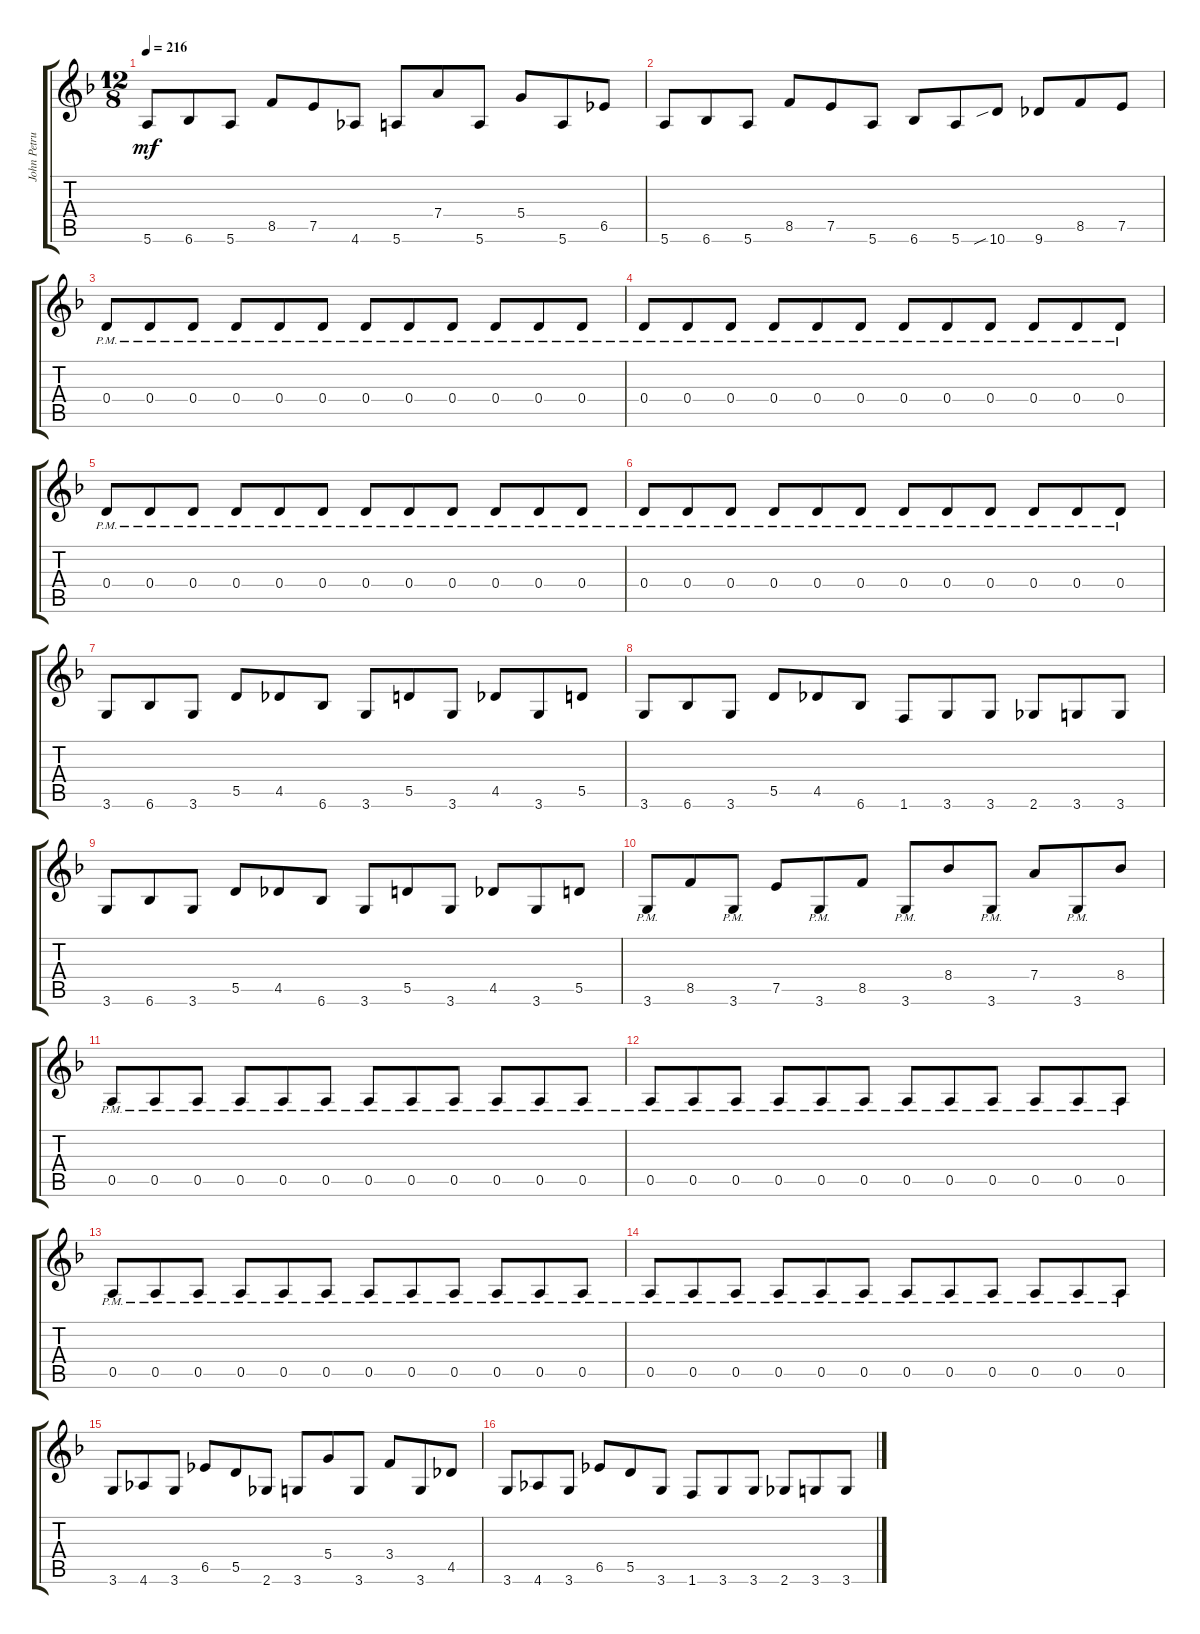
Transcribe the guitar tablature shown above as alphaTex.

\track ("John Petrucci - Guitar" "John Petru") {instrument distortionguitar}
\staff {score tabs}
\tuning (E4 B3 G3 D3 A2 E2) {hide}
\ts (12 8)
\tempo 216
\clef g2
\ks dminor
5.6.8{dy mf} 6.6.8 5.6.8 8.5.8 7.5.8 4.6.8 5.6.8 7.4.8 5.6.8 5.4.8 5.6.8 6.5.8 |
5.6.8 6.6.8 5.6.8 8.5.8 7.5.8 5.6.8 6.6.8 5.6.8 10.6{sib}.8 9.6.8 8.5.8 7.5.8 |
0.4{pm}.8 0.4{pm}.8 0.4{pm}.8 0.4{pm}.8 0.4{pm}.8 0.4{pm}.8 0.4{pm}.8 0.4{pm}.8 0.4{pm}.8 0.4{pm}.8 0.4{pm}.8 0.4{pm}.8 |
0.4{pm}.8 0.4{pm}.8 0.4{pm}.8 0.4{pm}.8 0.4{pm}.8 0.4{pm}.8 0.4{pm}.8 0.4{pm}.8 0.4{pm}.8 0.4{pm}.8 0.4{pm}.8 0.4{pm}.8 |
0.4{pm}.8 0.4{pm}.8 0.4{pm}.8 0.4{pm}.8 0.4{pm}.8 0.4{pm}.8 0.4{pm}.8 0.4{pm}.8 0.4{pm}.8 0.4{pm}.8 0.4{pm}.8 0.4{pm}.8 |
0.4{pm}.8 0.4{pm}.8 0.4{pm}.8 0.4{pm}.8 0.4{pm}.8 0.4{pm}.8 0.4{pm}.8 0.4{pm}.8 0.4{pm}.8 0.4{pm}.8 0.4{pm}.8 0.4{pm}.8 |
3.6.8 6.6.8 3.6.8 5.5.8 4.5.8 6.6.8 3.6.8 5.5.8 3.6.8 4.5.8 3.6.8 5.5.8 |
3.6.8 6.6.8 3.6.8 5.5.8 4.5.8 6.6.8 1.6.8 3.6.8 3.6.8 2.6.8 3.6.8 3.6.8 |
3.6.8 6.6.8 3.6.8 5.5.8 4.5.8 6.6.8 3.6.8 5.5.8 3.6.8 4.5.8 3.6.8 5.5.8 |
3.6{pm}.8 8.5.8 3.6{pm}.8 7.5.8 3.6{pm}.8 8.5.8 3.6{pm}.8 8.4.8 3.6{pm}.8 7.4.8 3.6{pm}.8 8.4.8 |
0.5{pm}.8 0.5{pm}.8 0.5{pm}.8 0.5{pm}.8 0.5{pm}.8 0.5{pm}.8 0.5{pm}.8 0.5{pm}.8 0.5{pm}.8 0.5{pm}.8 0.5{pm}.8 0.5{pm}.8 |
0.5{pm}.8 0.5{pm}.8 0.5{pm}.8 0.5{pm}.8 0.5{pm}.8 0.5{pm}.8 0.5{pm}.8 0.5{pm}.8 0.5{pm}.8 0.5{pm}.8 0.5{pm}.8 0.5{pm}.8 |
0.5{pm}.8 0.5{pm}.8 0.5{pm}.8 0.5{pm}.8 0.5{pm}.8 0.5{pm}.8 0.5{pm}.8 0.5{pm}.8 0.5{pm}.8 0.5{pm}.8 0.5{pm}.8 0.5{pm}.8 |
0.5{pm}.8 0.5{pm}.8 0.5{pm}.8 0.5{pm}.8 0.5{pm}.8 0.5{pm}.8 0.5{pm}.8 0.5{pm}.8 0.5{pm}.8 0.5{pm}.8 0.5{pm}.8 0.5{pm}.8 |
3.6.8 4.6.8 3.6.8 6.5.8 5.5.8 2.6.8 3.6.8 5.4.8 3.6.8 3.4.8 3.6.8 4.5.8 |
3.6.8 4.6.8 3.6.8 6.5.8 5.5.8 3.6.8 1.6.8 3.6.8 3.6.8 2.6.8 3.6.8 3.6.8
